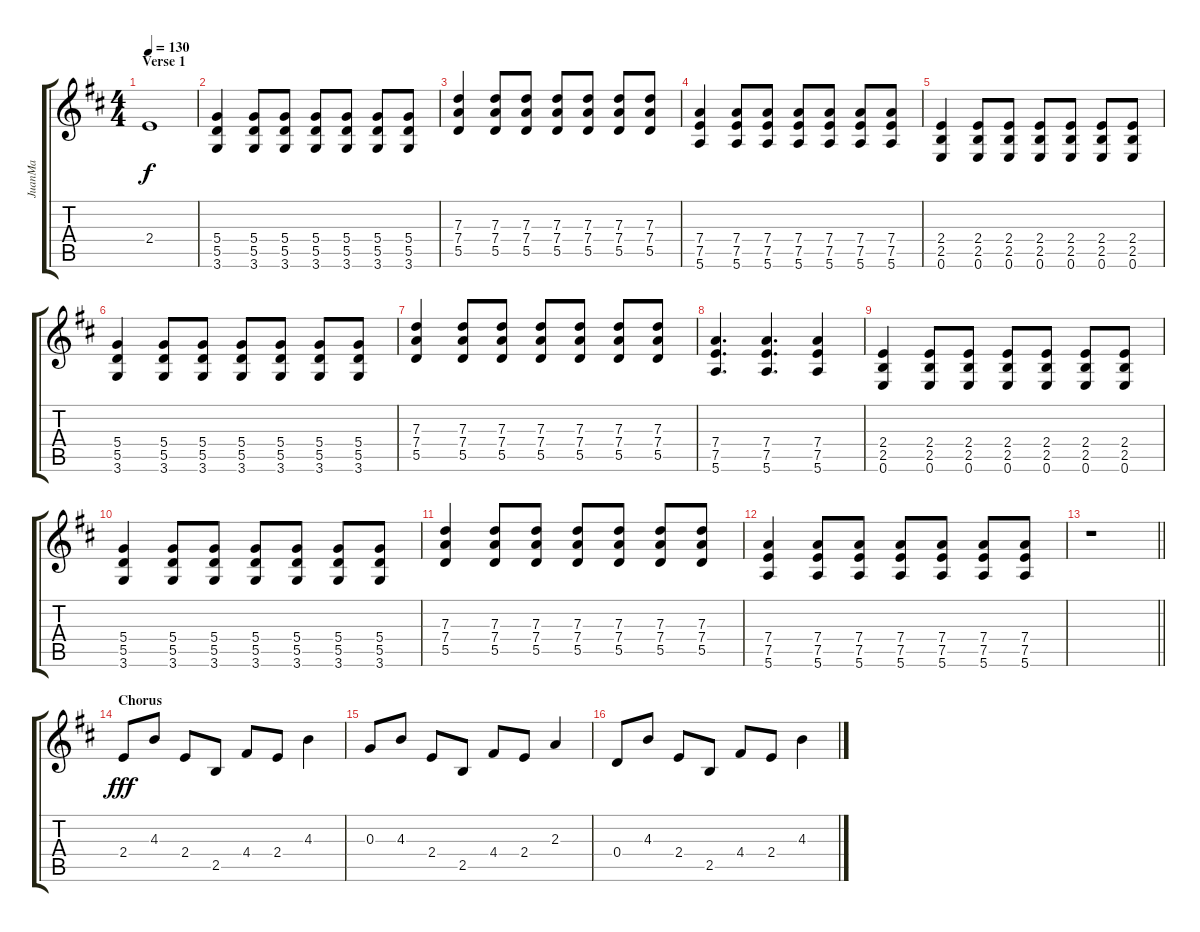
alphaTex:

\track ("JuanMa" "JuanMa") {instrument overdrivenguitar}
\staff {score tabs}
\tuning (E4 B3 G3 D3 A2 E2) {hide}
\ts (4 4)
\section ("" "Verse 1")
\tempo 130
\clef g2
\ks d
2.4{t}.1{dy f} |
(5.4 5.5 3.6).4 (5.4 5.5 3.6).8 (5.4 5.5 3.6).8 (5.4 5.5 3.6).8 (5.4 5.5 3.6).8 (5.4 5.5 3.6).8 (5.4 5.5 3.6).8 |
(7.3 7.4 5.5).4 (7.3 7.4 5.5).8 (7.3 7.4 5.5).8 (7.3 7.4 5.5).8 (7.3 7.4 5.5).8 (7.3 7.4 5.5).8 (7.3 7.4 5.5).8 |
(7.4 7.5 5.6).4 (7.4 7.5 5.6).8 (7.4 7.5 5.6).8 (7.4 7.5 5.6).8 (7.4 7.5 5.6).8 (7.4 7.5 5.6).8 (7.4 7.5 5.6).8 |
(2.4 2.5 0.6).4 (2.4 2.5 0.6).8 (2.4 2.5 0.6).8 (2.4 2.5 0.6).8 (2.4 2.5 0.6).8 (2.4 2.5 0.6).8 (2.4 2.5 0.6).8 |
(5.4 5.5 3.6).4 (5.4 5.5 3.6).8 (5.4 5.5 3.6).8 (5.4 5.5 3.6).8 (5.4 5.5 3.6).8 (5.4 5.5 3.6).8 (5.4 5.5 3.6).8 |
(7.3 7.4 5.5).4 (7.3 7.4 5.5).8 (7.3 7.4 5.5).8 (7.3 7.4 5.5).8 (7.3 7.4 5.5).8 (7.3 7.4 5.5).8 (7.3 7.4 5.5).8 |
(7.4 7.5 5.6).4{d} (7.4 7.5 5.6).4{d} (7.4 7.5 5.6).4 |
(2.4 2.5 0.6).4 (2.4 2.5 0.6).8 (2.4 2.5 0.6).8 (2.4 2.5 0.6).8 (2.4 2.5 0.6).8 (2.4 2.5 0.6).8 (2.4 2.5 0.6).8 |
(5.4 5.5 3.6).4 (5.4 5.5 3.6).8 (5.4 5.5 3.6).8 (5.4 5.5 3.6).8 (5.4 5.5 3.6).8 (5.4 5.5 3.6).8 (5.4 5.5 3.6).8 |
(7.3 7.4 5.5).4 (7.3 7.4 5.5).8 (7.3 7.4 5.5).8 (7.3 7.4 5.5).8 (7.3 7.4 5.5).8 (7.3 7.4 5.5).8 (7.3 7.4 5.5).8 |
(7.4 7.5 5.6).4 (7.4 7.5 5.6).8 (7.4 7.5 5.6).8 (7.4 7.5 5.6).8 (7.4 7.5 5.6).8 (7.4 7.5 5.6).8 (7.4 7.5 5.6).8 |
\barLineRight lightlight
r.1 |
\section ("" "Chorus")
2.4.8{dy fff volume 16} 4.3.8 2.4.8 2.5.8 4.4.8 2.4.8 4.3.4 |
0.3.8 4.3.8 2.4.8 2.5.8 4.4.8 2.4.8 2.3.4 |
0.4.8 4.3.8 2.4.8 2.5.8 4.4.8 2.4.8 4.3.4
